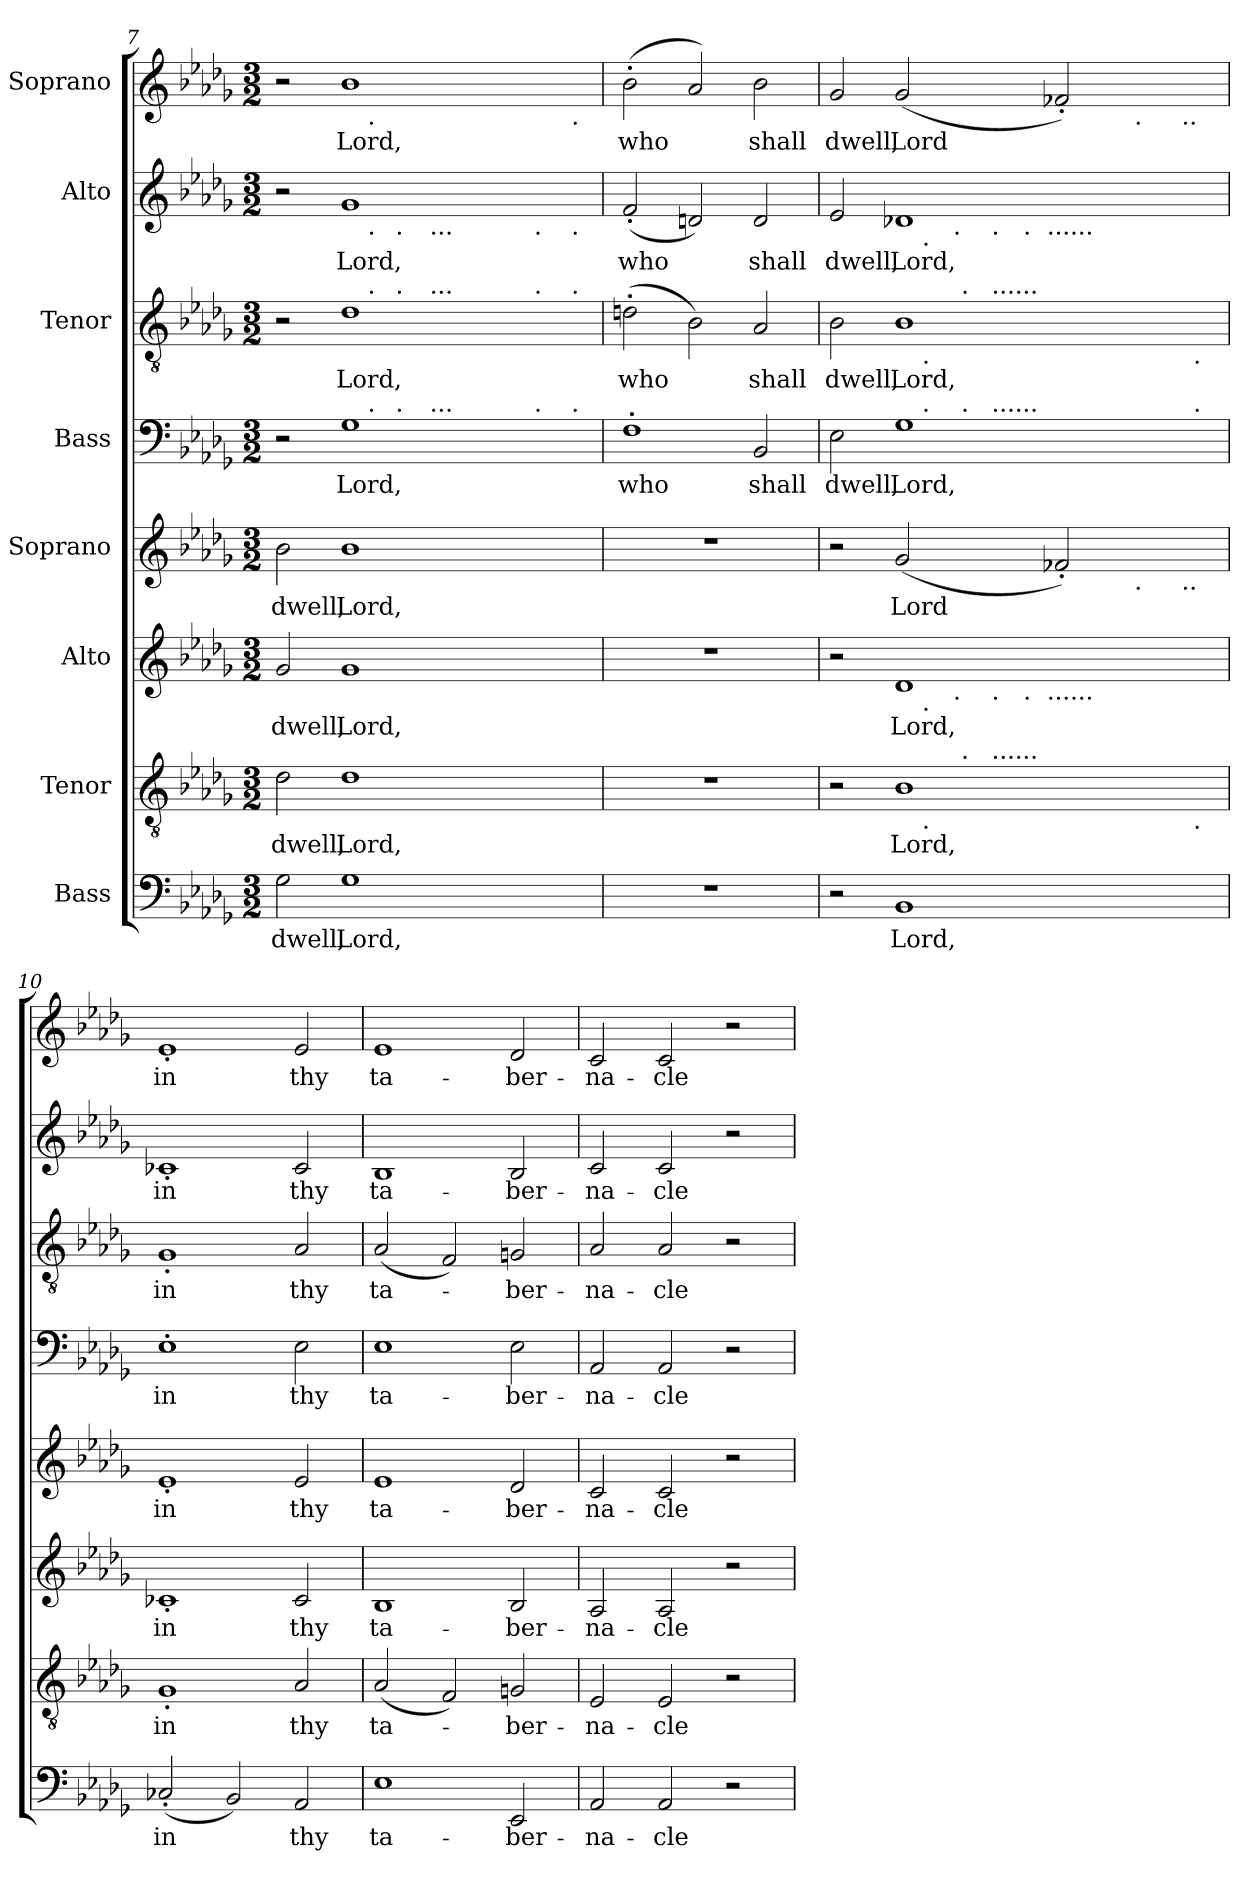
**kern	**text	**kern	**text	**kern	**text	**kern	**text	**kern	**text	**kern	**text	**kern	**text	**kern	**text
*part8	*part8	*part7	*part7	*part6	*part6	*part5	*part5	*part4	*part4	*part3	*part3	*part2	*part2	*part1	*part1
*staff8	*staff8	*staff7	*staff7	*staff6	*staff6	*staff5	*staff5	*staff4	*staff4	*staff3	*staff3	*staff2	*staff2	*staff1	*staff1
*I"Bass	*	*I"Tenor	*	*I"Alto	*	*I"Soprano	*	*I"Bass	*	*I"Tenor	*	*I"Alto	*	*I"Soprano	*
*clefF4	*	*clefGv2	*	*clefG2	*	*clefG2	*	*clefF4	*	*clefGv2	*	*clefG2	*	*clefG2	*
*k[b-e-a-d-g-]	*	*k[b-e-a-d-g-]	*	*k[b-e-a-d-g-]	*	*k[b-e-a-d-g-]	*	*k[b-e-a-d-g-]	*	*k[b-e-a-d-g-]	*	*k[b-e-a-d-g-]	*	*k[b-e-a-d-g-]	*
*D-:	*	*D-:	*	*D-:	*	*D-:	*	*D-:	*	*D-:	*	*D-:	*	*D-:	*
*M3/2	*	*M3/2	*	*M3/2	*	*M3/2	*	*M3/2	*	*M3/2	*	*M3/2	*	*M3/2	*
=7	=7	=7	=7	=7	=7	=7	=7	=7	=7	=7	=7	=7	=7	=7	=7
!	!LO:LY:b:cj	!	!LO:LY:b:cj	!	!LO:LY:b:cj	!	!LO:LY:b:cj	!	!	!	!	!	!	!	!
*	*	*	*	*	*	*	*	*^	*	*^	*	*^	*	*^	*
*	*	*	*	*	*	*	*	*	*^	*	*	*^	*	*	*^	*	*	*^	*
*	*	*	*	*	*	*	*	*	*	*^	*	*	*	*^	*	*	*	*^	*	*	*	*	*
*	*	*	*	*	*	*	*	*	*	*	*^	*	*	*	*	*^	*	*	*	*	*^	*	*	*	*	*
*	*	*	*	*	*	*	*	*	*	*	*	*^	*	*	*	*	*	*^	*	*	*	*	*	*^	*	*	*	*	*
2G-\	dwell,	2d-\	dwell,	2g-/	dwell,	2b-\	dwell,	2r	2ryy	2ryy	2ryy	1ryy	1ryy	.	2r	2ryy	2ryy	2ryy	1ryy	1ryy	.	2r	2ryy	2ryy	2ryy	1ryy	1ryy	.	2r	2ryy	1ryy	.
!	!LO:LY:b:cj	!	!LO:LY:b:cj	!	!LO:LY:b:cj	!	!LO:LY:b:cj	!	!	!	!	!	!	!LO:LY:b:cj	!	!	!	!	!	!	!LO:LY:b:cj	!	!	!	!	!	!	!LO:LY:b:cj	!	!	!	!LO:LY:b:cj
1G-	Lord,	1d-	Lord,	1g-	Lord,	1b-	Lord,	1G-	16..ryy	8...ryy	4ryy	.	.	Lord,	1d-	16..ryy	8...ryy	4ryy	.	.	Lord,	1g-	16..ryy	8...ryy	4ryy	.	.	Lord,	1b-	16..ryy	.	Lord,
!	!	!	!	!	!	!	!	!	!	!	!	!	!	!	!	!	!	!	!	!	!	!	!	!	!	!	!	!	!	!LO:TX:b:t=.	!	!
!	!	!	!	!	!	!	!	!	!	!	!	!	!	!	!	!	!	!	!	!	!	!	!LO:TX:b:t=.	!	!	!	!	!	!	!	!	!
!	!	!	!	!	!	!	!	!	!	!	!	!	!	!	!	!LO:TX:a:t=.	!	!	!	!	!	!	!	!	!	!	!	!	!	!	!	!
!	!	!	!	!	!	!	!	!	!LO:TX:a:t=.	!	!	!	!	!	!	!	!	!	!	!	!	!	!	!	!	!	!	!	!	!	!	!
.	.	.	.	.	.	.	.	.	2ryy	.	.	.	.	.	.	2ryy	.	.	.	.	.	.	2ryy	.	.	.	.	.	.	2ryy	.	.
!	!	!	!	!	!	!	!	!	!	!	!	!	!	!	!	!	!	!	!	!	!	!	!	!LO:TX:b:t=.	!	!	!	!	!	!	!	!
!	!	!	!	!	!	!	!	!	!	!	!	!	!	!	!	!	!LO:TX:a:t=.	!	!	!	!	!	!	!	!	!	!	!	!	!	!	!
!	!	!	!	!	!	!	!	!	!	!LO:TX:a:t=.	!	!	!	!	!	!	!	!	!	!	!	!	!	!	!	!	!	!	!	!	!	!
.	.	.	.	.	.	.	.	.	.	2ryy	.	.	.	.	.	.	2ryy	.	.	.	.	.	.	2ryy	.	.	.	.	.	.	.	.
.	.	.	.	.	.	.	.	.	.	.	16..ryy	.	.	.	.	.	.	16..ryy	.	.	.	.	.	.	16..ryy	.	.	.	.	.	.	.
!	!	!	!	!	!	!	!	!	!	!	!	!	!	!	!	!	!	!	!	!	!	!	!	!	!LO:TX:b:t=...	!	!	!	!	!	!	!
!	!	!	!	!	!	!	!	!	!	!	!	!	!	!	!	!	!	!LO:TX:a:t=...	!	!	!	!	!	!	!	!	!	!	!	!	!	!
!	!	!	!	!	!	!	!	!	!	!	!LO:TX:a:t=...	!	!	!	!	!	!	!	!	!	!	!	!	!	!	!	!	!	!	!	!	!
.	.	.	.	.	.	.	.	.	.	.	2ryy	.	.	.	.	.	.	2ryy	.	.	.	.	.	.	2ryy	.	.	.	.	.	.	.
.	.	.	.	.	.	.	.	.	.	.	.	4ryy	4ryy	.	.	.	.	.	4ryy	4ryy	.	.	.	.	.	4ryy	4ryy	.	.	.	4ryy	.
.	.	.	.	.	.	.	.	.	4ryy	.	.	.	.	.	.	4ryy	.	.	.	.	.	.	4ryy	.	.	.	.	.	.	4ryy	.	.
.	.	.	.	.	.	.	.	.	.	4ryy	.	.	.	.	.	.	4ryy	.	.	.	.	.	.	4ryy	.	.	.	.	.	.	.	.
.	.	.	.	.	.	.	.	.	.	.	.	32ryy	8ryy	.	.	.	.	.	32ryy	8ryy	.	.	.	.	.	32ryy	8ryy	.	.	.	8ryy	.
!	!	!	!	!	!	!	!	!	!	!	!	!	!	!	!	!	!	!	!	!	!	!	!	!	!	!LO:TX:b:t=.	!	!	!	!	!	!
!	!	!	!	!	!	!	!	!	!	!	!	!	!	!	!	!	!	!	!LO:TX:a:t=.	!	!	!	!	!	!	!	!	!	!	!	!	!
!	!	!	!	!	!	!	!	!	!	!	!	!LO:TX:a:t=.	!	!	!	!	!	!	!	!	!	!	!	!	!	!	!	!	!	!	!	!
.	.	.	.	.	.	.	.	.	.	.	.	8..ryy	.	.	.	.	.	.	8..ryy	.	.	.	.	.	.	8..ryy	.	.	.	.	.	.
.	.	.	.	.	.	.	.	.	8ryy	.	8ryy	.	.	.	.	8ryy	.	8ryy	.	.	.	.	8ryy	.	8ryy	.	.	.	.	8ryy	.	.
.	.	.	.	.	.	.	.	.	.	.	.	.	64ryy	.	.	.	.	.	.	64ryy	.	.	.	.	.	.	64ryy	.	.	.	64ryy	.
!	!	!	!	!	!	!	!	!	!	!	!	!	!	!	!	!	!	!	!	!	!	!	!	!	!	!	!	!	!	!	!LO:TX:b:t=.	!
!	!	!	!	!	!	!	!	!	!	!	!	!	!	!	!	!	!	!	!	!	!	!	!	!	!	!	!LO:TX:b:t=.	!	!	!	!	!
!	!	!	!	!	!	!	!	!	!	!	!	!	!	!	!	!	!	!	!	!LO:TX:a:t=.	!	!	!	!	!	!	!	!	!	!	!	!
!	!	!	!	!	!	!	!	!	!	!	!	!	!LO:TX:a:t=.	!	!	!	!	!	!	!	!	!	!	!	!	!	!	!	!	!	!	!
.	.	.	.	.	.	.	.	.	.	.	.	.	16..ryy	.	.	.	.	.	.	16..ryy	.	.	.	.	.	.	16..ryy	.	.	.	16..ryy	.
.	.	.	.	.	.	.	.	.	64ryy	64ryy	64ryy	.	.	.	.	64ryy	64ryy	64ryy	.	.	.	.	64ryy	64ryy	64ryy	.	.	.	.	64ryy	.	.
!!LO:LB:g=z
=8	=8	=8	=8	=8	=8	=8	=8	=8	=8	=8	=8	=8	=8	=8	=8	=8	=8	=8	=8	=8	=8	=8	=8	=8	=8	=8	=8	=8	=8	=8	=8	=8
!	!	!	!	!	!	!	!	!	!	!	!	!	!	!	!	!	!	!	!	!	!	!	!	!	!	!	!	!	!LO:TX:b:t=.	!	!	!
!	!	!	!	!	!	!	!	!	!	!	!	!	!	!	!	!	!	!	!	!	!	!LO:TX:b:t=.	!	!	!	!	!	!	!	!	!	!
!	!	!	!	!	!	!	!	!	!	!	!	!	!	!	!LO:TX:a:t=.	!	!	!	!	!	!	!	!	!	!	!	!	!	!	!	!	!
!	!	!	!	!	!	!	!	!LO:TX:a:t=.	!	!	!	!	!	!	!	!	!	!	!	!	!	!	!	!	!	!	!	!	!	!	!	!
!LO:N:vis=1	!	!LO:N:vis=1	!	!LO:N:vis=1	!	!LO:N:vis=1	!	!	!	!	!	!	!	!LO:LY:b:cj	!	!	!	!	!	!	!LO:LY:b	!	!	!	!	!	!	!LO:LY:b	!	!	!	!LO:LY:b
*	*	*	*	*	*	*	*	*v	*v	*v	*v	*v	*v	*	*	*	*	*	*	*	*	*v	*v	*v	*v	*v	*v	*	*v	*v	*v	*
*	*	*	*	*	*	*	*	*	*	*v	*v	*v	*v	*v	*v	*	*	*	*	*
1.r	.	1.r	.	1.r	.	1.r	.	1F'>	who	(>2dn'>\	who	(<2f'</	who	(>2b-'>\	who
.	.	.	.	.	.	.	.	.	.	2B-\)	.	2dn/)	.	2a-/)	.
!	!	!	!	!	!	!	!	!	!LO:LY:b:cj	!	!LO:LY:b:cj	!	!LO:LY:b:cj	!	!LO:LY:b:cj
.	.	.	.	.	.	.	.	2BB-/	shall	2A-/	shall	2d/	shall	2b-\	shall
=9	=9	=9	=9	=9	=9	=9	=9	=9	=9	=9	=9	=9	=9	=9	=9
!	!	!	!	!	!	!	!	!	!LO:LY:b:cj	!	!LO:LY:b:cj	!	!LO:LY:b:cj	!	!LO:LY:b:cj
*	*	*^	*	*^	*	*^	*	*^	*	*^	*	*^	*	*^	*
*	*	*	*^	*	*	*^	*	*	*^	*	*	*^	*	*	*^	*	*	*^	*	*	*^	*
*	*	*	*	*^	*	*	*	*^	*	*	*	*	*	*	*	*^	*	*	*	*^	*	*	*	*^	*	*	*	*	*
*	*	*	*	*	*^	*	*	*	*	*^	*	*	*	*	*	*	*	*	*^	*	*	*	*	*^	*	*	*	*	*^	*	*	*	*	*
*	*	*	*	*	*	*	*	*	*	*	*	*^	*	*	*	*	*	*	*	*	*	*	*	*	*	*	*	*	*	*	*	*	*	*^	*	*	*	*	*
2r	.	2r	2ryy	2ryy	2ryy	1ryy	.	2r	2ryy	2ryy	2ryy	2ryy	2ryy	.	2r	1ryy	1ryy	.	2E-\	2ryy	2ryy	2ryy	1ryy	dwell,	2B-\	2ryy	2ryy	2ryy	1ryy	dwell,	2e-/	2ryy	2ryy	2ryy	2ryy	2ryy	dwell,	2g-/	1ryy	1ryy	dwell,
!	!LO:LY:b:cj	!	!	!	!	!	!LO:LY:b:cj	!	!	!	!	!	!	!LO:LY:b:cj	!	!	!	!LO:LY:b	!	!	!	!	!	!LO:LY:b:cj	!	!	!	!	!	!LO:LY:b:cj	!	!	!	!	!	!	!LO:LY:b:cj	!	!	!	!LO:LY:b
1BB-	Lord,	1B-	16ryy	8.ryy	4ryy	.	Lord,	1d-	16ryy	8ryy	4ryy	4ryy	4ryy	Lord,	(<2g-/	.	.	Lord	1G-	16ryy	8.ryy	4ryy	.	Lord,	1B-	16ryy	8.ryy	4ryy	.	Lord,	1d-X	16ryy	8ryy	4ryy	4ryy	4ryy	Lord,	(<2g-/	.	.	Lord
.	.	.	64ryy	.	.	.	.	.	64ryy	.	.	.	.	.	.	.	.	.	.	64ryy	.	.	.	.	.	64ryy	.	.	.	.	.	64ryy	.	.	.	.	.	.	.	.	.
!	!	!	!	!	!	!	!	!	!	!	!	!	!	!	!	!	!	!	!	!	!	!	!	!	!	!	!	!	!	!	!	!LO:TX:b:t=.	!	!	!	!	!	!	!	!	!
!	!	!	!	!	!	!	!	!	!	!	!	!	!	!	!	!	!	!	!	!	!	!	!	!	!	!LO:TX:b:t=.	!	!	!	!	!	!	!	!	!	!	!	!	!	!	!
!	!	!	!	!	!	!	!	!	!	!	!	!	!	!	!	!	!	!	!	!LO:TX:a:t=.	!	!	!	!	!	!	!	!	!	!	!	!	!	!	!	!	!	!	!	!	!
!	!	!	!	!	!	!	!	!	!LO:TX:b:t=.	!	!	!	!	!	!	!	!	!	!	!	!	!	!	!	!	!	!	!	!	!	!	!	!	!	!	!	!	!	!	!	!
!	!	!	!LO:TX:b:t=.	!	!	!	!	!	!	!	!	!	!	!	!	!	!	!	!	!	!	!	!	!	!	!	!	!	!	!	!	!	!	!	!	!	!	!	!	!	!
.	.	.	2ryy	.	.	.	.	.	2ryy	.	.	.	.	.	.	.	.	.	.	2ryy	.	.	.	.	.	2ryy	.	.	.	.	.	2ryy	.	.	.	.	.	.	.	.	.
.	.	.	.	.	.	.	.	.	.	32.ryy	.	.	.	.	.	.	.	.	.	.	.	.	.	.	.	.	.	.	.	.	.	.	32.ryy	.	.	.	.	.	.	.	.
!	!	!	!	!	!	!	!	!	!	!	!	!	!	!	!	!	!	!	!	!	!	!	!	!	!	!	!	!	!	!	!	!	!LO:TX:b:t=.	!	!	!	!	!	!	!	!
!	!	!	!	!	!	!	!	!	!	!LO:TX:b:t=.	!	!	!	!	!	!	!	!	!	!	!	!	!	!	!	!	!	!	!	!	!	!	!	!	!	!	!	!	!	!	!
.	.	.	.	.	.	.	.	.	.	2ryy	.	.	.	.	.	.	.	.	.	.	.	.	.	.	.	.	.	.	.	.	.	.	2ryy	.	.	.	.	.	.	.	.
!	!	!	!	!	!	!	!	!	!	!	!	!	!	!	!	!	!	!	!	!	!	!	!	!	!	!	!LO:TX:a:t=.	!	!	!	!	!	!	!	!	!	!	!	!	!	!
!	!	!	!	!	!	!	!	!	!	!	!	!	!	!	!	!	!	!	!	!	!LO:TX:a:t=.	!	!	!	!	!	!	!	!	!	!	!	!	!	!	!	!	!	!	!	!
!	!	!	!	!LO:TX:a:t=.	!	!	!	!	!	!	!	!	!	!	!	!	!	!	!	!	!	!	!	!	!	!	!	!	!	!	!	!	!	!	!	!	!	!	!	!	!
.	.	.	.	2ryy	.	.	.	.	.	.	.	.	.	.	.	.	.	.	.	.	2ryy	.	.	.	.	.	2ryy	.	.	.	.	.	.	.	.	.	.	.	.	.	.
.	.	.	.	.	32ryy	.	.	.	.	.	32ryy	8ryy	8...ryy	.	.	.	.	.	.	.	.	32ryy	.	.	.	.	.	32ryy	.	.	.	.	.	32ryy	8ryy	8...ryy	.	.	.	.	.
!	!	!	!	!	!	!	!	!	!	!	!	!	!	!	!	!	!	!	!	!	!	!	!	!	!	!	!	!	!	!	!	!	!	!LO:TX:b:t=.	!	!	!	!	!	!	!
!	!	!	!	!	!	!	!	!	!	!	!	!	!	!	!	!	!	!	!	!	!	!	!	!	!	!	!	!LO:TX:a:t=......	!	!	!	!	!	!	!	!	!	!	!	!	!
!	!	!	!	!	!	!	!	!	!	!	!	!	!	!	!	!	!	!	!	!	!	!LO:TX:a:t=......	!	!	!	!	!	!	!	!	!	!	!	!	!	!	!	!	!	!	!
!	!	!	!	!	!	!	!	!	!	!	!LO:TX:b:t=.	!	!	!	!	!	!	!	!	!	!	!	!	!	!	!	!	!	!	!	!	!	!	!	!	!	!	!	!	!	!
!	!	!	!	!	!LO:TX:a:t=......	!	!	!	!	!	!	!	!	!	!	!	!	!	!	!	!	!	!	!	!	!	!	!	!	!	!	!	!	!	!	!	!	!	!	!	!
.	.	.	.	.	2ryy	.	.	.	.	.	2ryy	.	.	.	.	.	.	.	.	.	.	2ryy	.	.	.	.	.	2ryy	.	.	.	.	.	2ryy	.	.	.	.	.	.	.
.	.	.	.	.	.	.	.	.	.	.	.	64ryy	.	.	.	.	.	.	.	.	.	.	.	.	.	.	.	.	.	.	.	.	.	.	64ryy	.	.	.	.	.	.
!	!	!	!	!	!	!	!	!	!	!	!	!	!	!	!	!	!	!	!	!	!	!	!	!	!	!	!	!	!	!	!	!	!	!	!LO:TX:b:t=.	!	!	!	!	!	!
!	!	!	!	!	!	!	!	!	!	!	!	!LO:TX:b:t=.	!	!	!	!	!	!	!	!	!	!	!	!	!	!	!	!	!	!	!	!	!	!	!	!	!	!	!	!	!
.	.	.	.	.	.	.	.	.	.	.	.	2ryy	.	.	.	.	.	.	.	.	.	.	.	.	.	.	.	.	.	.	.	.	.	.	2ryy	.	.	.	.	.	.
!	!	!	!	!	!	!	!	!	!	!	!	!	!	!	!	!	!	!	!	!	!	!	!	!	!	!	!	!	!	!	!	!	!	!	!	!LO:TX:b:t=......	!	!	!	!	!
!	!	!	!	!	!	!	!	!	!	!	!	!	!LO:TX:b:t=......	!	!	!	!	!	!	!	!	!	!	!	!	!	!	!	!	!	!	!	!	!	!	!	!	!	!	!	!
.	.	.	.	.	.	.	.	.	.	.	.	.	2ryy	.	.	.	.	.	.	.	.	.	.	.	.	.	.	.	.	.	.	.	.	.	.	2ryy	.	.	.	.	.
.	.	.	.	.	.	4ryy	.	.	.	.	.	.	.	.	2f-X'</)	4ryy	4ryy	.	.	.	.	.	4ryy	.	.	.	.	.	4ryy	.	.	.	.	.	.	.	.	2f-X'</)	4ryy	4ryy	.
.	.	.	4ryy	.	.	.	.	.	4ryy	.	.	.	.	.	.	.	.	.	.	4ryy	.	.	.	.	.	4ryy	.	.	.	.	.	4ryy	.	.	.	.	.	.	.	.	.
.	.	.	.	.	.	.	.	.	.	4ryy	.	.	.	.	.	.	.	.	.	.	.	.	.	.	.	.	.	.	.	.	.	.	4ryy	.	.	.	.	.	.	.	.
.	.	.	.	4ryy	.	.	.	.	.	.	.	.	.	.	.	.	.	.	.	.	4ryy	.	.	.	.	.	4ryy	.	.	.	.	.	.	.	.	.	.	.	.	.	.
.	.	.	.	.	.	8ryy	.	.	.	.	.	.	.	.	.	64ryy	8ryy	.	.	.	.	.	8ryy	.	.	.	.	.	8ryy	.	.	.	.	.	.	.	.	.	64ryy	8ryy	.
!	!	!	!	!	!	!	!	!	!	!	!	!	!	!	!	!	!	!	!	!	!	!	!	!	!	!	!	!	!	!	!	!	!	!	!	!	!	!	!LO:TX:b:t=.	!	!
!	!	!	!	!	!	!	!	!	!	!	!	!	!	!	!	!LO:TX:b:t=.	!	!	!	!	!	!	!	!	!	!	!	!	!	!	!	!	!	!	!	!	!	!	!	!	!
.	.	.	.	.	.	.	.	.	.	.	.	.	.	.	.	8...ryy	.	.	.	.	.	.	.	.	.	.	.	.	.	.	.	.	.	.	.	.	.	.	8...ryy	.	.
.	.	.	.	.	8..ryy	.	.	.	.	.	8..ryy	.	.	.	.	.	.	.	.	.	.	8..ryy	.	.	.	.	.	8..ryy	.	.	.	.	.	8..ryy	.	.	.	.	.	.	.
.	.	.	8ryy	.	.	.	.	.	8ryy	.	.	.	.	.	.	.	.	.	.	8ryy	.	.	.	.	.	8ryy	.	.	.	.	.	8ryy	.	.	.	.	.	.	.	.	.
.	.	.	.	.	.	32.ryy	.	.	.	.	.	.	.	.	.	.	64ryy	.	.	.	.	.	32.ryy	.	.	.	.	.	32.ryy	.	.	.	.	.	.	.	.	.	.	64ryy	.
!	!	!	!	!	!	!	!	!	!	!	!	!	!	!	!	!	!	!	!	!	!	!	!	!	!	!	!	!	!	!	!	!	!	!	!	!	!	!	!	!LO:TX:b:t=..	!
!	!	!	!	!	!	!	!	!	!	!	!	!	!	!	!	!	!LO:TX:b:t=..	!	!	!	!	!	!	!	!	!	!	!	!	!	!	!	!	!	!	!	!	!	!	!	!
.	.	.	.	.	.	.	.	.	.	.	.	16..ryy	.	.	.	.	16..ryy	.	.	.	.	.	.	.	.	.	.	.	.	.	.	.	.	.	16..ryy	.	.	.	.	16..ryy	.
!	!	!	!	!	!	!	!	!	!	!	!	!	!	!	!	!	!	!	!	!	!	!	!	!	!	!	!	!	!LO:TX:b:t=.	!	!	!	!	!	!	!	!	!	!	!	!
!	!	!	!	!	!	!	!	!	!	!	!	!	!	!	!	!	!	!	!	!	!	!	!LO:TX:a:t=.	!	!	!	!	!	!	!	!	!	!	!	!	!	!	!	!	!	!
!	!	!	!	!	!	!LO:TX:b:t=.	!	!	!	!	!	!	!	!	!	!	!	!	!	!	!	!	!	!	!	!	!	!	!	!	!	!	!	!	!	!	!	!	!	!	!
.	.	.	.	.	.	16ryy	.	.	.	16ryy	.	.	.	.	.	.	.	.	.	.	.	.	16ryy	.	.	.	.	.	16ryy	.	.	.	16ryy	.	.	.	.	.	.	.	.
.	.	.	.	16ryy	.	.	.	.	.	.	.	.	.	.	.	.	.	.	.	.	16ryy	.	.	.	.	.	16ryy	.	.	.	.	.	.	.	.	.	.	.	.	.	.
.	.	.	32.ryy	.	.	.	.	.	32.ryy	.	.	.	.	.	.	.	.	.	.	32.ryy	.	.	.	.	.	32.ryy	.	.	.	.	.	32.ryy	.	.	.	.	.	.	.	.	.
.	.	.	.	.	.	64ryy	.	.	.	64ryy	.	.	64ryy	.	.	.	.	.	.	.	.	.	64ryy	.	.	.	.	.	64ryy	.	.	.	64ryy	.	.	64ryy	.	.	.	.	.
=10	=10	=10	=10	=10	=10	=10	=10	=10	=10	=10	=10	=10	=10	=10	=10	=10	=10	=10	=10	=10	=10	=10	=10	=10	=10	=10	=10	=10	=10	=10	=10	=10	=10	=10	=10	=10	=10	=10	=10	=10	=10
!	!	!	!	!	!	!	!	!	!	!	!	!	!	!	!	!	!	!	!	!	!	!	!	!	!LO:TX:b:t=.	!	!	!	!	!	!	!	!	!	!	!	!	!	!	!	!
!	!	!	!	!	!	!	!	!	!	!	!	!	!	!	!	!	!	!	!LO:TX:a:t=.	!	!	!	!	!	!	!	!	!	!	!	!	!	!	!	!	!	!	!	!	!	!
!	!	!LO:TX:b:t=.	!	!	!	!	!	!	!	!	!	!	!	!	!	!	!	!	!	!	!	!	!	!	!	!	!	!	!	!	!	!	!	!	!	!	!	!	!	!	!
!	!LO:LY:b:cj	!	!	!	!	!	!LO:LY:b:cj	!	!	!	!	!	!	!LO:LY:b:cj	!	!	!	!LO:LY:b:cj	!	!	!	!	!	!LO:LY:b:cj	!	!	!	!	!	!LO:LY:b:cj	!	!	!	!	!	!	!LO:LY:b:cj	!	!	!	!LO:LY:b:cj
*	*	*v	*v	*v	*v	*v	*	*	*	*	*	*	*	*	*v	*v	*v	*	*v	*v	*v	*v	*v	*	*v	*v	*v	*v	*v	*	*v	*v	*v	*v	*v	*v	*	*v	*v	*v	*
*	*	*	*	*v	*v	*v	*v	*v	*v	*	*	*	*	*	*	*	*	*	*	*
(<2C-X'</	in	1G-'>	in	1c-X'<	in	1e-'<	in	1E-'>	in	1G-'>	in	1c-X'<	in	1e-'<	in
2BB-/)	.	.	.	.	.	.	.	.	.	.	.	.	.	.	.
!	!LO:LY:b:cj	!	!LO:LY:b:cj	!	!LO:LY:b:cj	!	!LO:LY:b:cj	!	!LO:LY:b:cj	!	!LO:LY:b:cj	!	!LO:LY:b:cj	!	!LO:LY:b:cj
2AA-/	thy	2A-/	thy	2c-/	thy	2e-/	thy	2E-\	thy	2A-/	thy	2c-/	thy	2e-/	thy
=11	=11	=11	=11	=11	=11	=11	=11	=11	=11	=11	=11	=11	=11	=11	=11
!	!LO:LY:b:cj	!	!LO:LY:b:cj	!	!LO:LY:b:cj	!	!LO:LY:b:cj	!	!LO:LY:b:cj	!	!LO:LY:b:cj	!	!LO:LY:b:cj	!	!LO:LY:b:cj
1E-	ta-	(<2A-/	ta-	1B-	ta-	1e-	ta-	1E-	ta-	(<2A-/	ta-	1B-	ta-	1e-	ta-
.	.	2F/)	.	.	.	.	.	.	.	2F/)	.	.	.	.	.
!	!LO:LY:b:cj	!	!LO:LY:b:cj	!	!LO:LY:b:cj	!	!LO:LY:b:cj	!	!LO:LY:b:cj	!	!LO:LY:b:cj	!	!LO:LY:b:cj	!	!LO:LY:b:cj
2EE-/	-ber-	2Gn/	-ber-	2B-/	-ber-	2d-/	-ber-	2E-\	-ber-	2Gn/	-ber-	2B-/	-ber-	2d-/	-ber-
=12	=12	=12	=12	=12	=12	=12	=12	=12	=12	=12	=12	=12	=12	=12	=12
!	!LO:LY:b:cj	!	!LO:LY:b:cj	!	!LO:LY:b:cj	!	!LO:LY:b:cj	!	!LO:LY:b:cj	!	!LO:LY:b:cj	!	!LO:LY:b:cj	!	!LO:LY:b:cj
2AA-/	-na-	2E-/	-na-	2A-/	-na-	2c/	-na-	2AA-/	-na-	2A-/	-na-	2c/	-na-	2c/	-na-
!	!LO:LY:b:cj	!	!LO:LY:b:cj	!	!LO:LY:b:cj	!	!LO:LY:b:cj	!	!LO:LY:b:cj	!	!LO:LY:b:cj	!	!LO:LY:b:cj	!	!LO:LY:b:cj
2AA-/	-cle	2E-/	-cle	2A-/	-cle	2c/	-cle	2AA-/	-cle	2A-/	-cle	2c/	-cle	2c/	-cle
2r	.	2r	.	2r	.	2r	.	2r	.	2r	.	2r	.	2r	.
=	=	=	=	=	=	=	=	=	=	=	=	=	=	=	=
*-	*-	*-	*-	*-	*-	*-	*-	*-	*-	*-	*-	*-	*-	*-	*-
